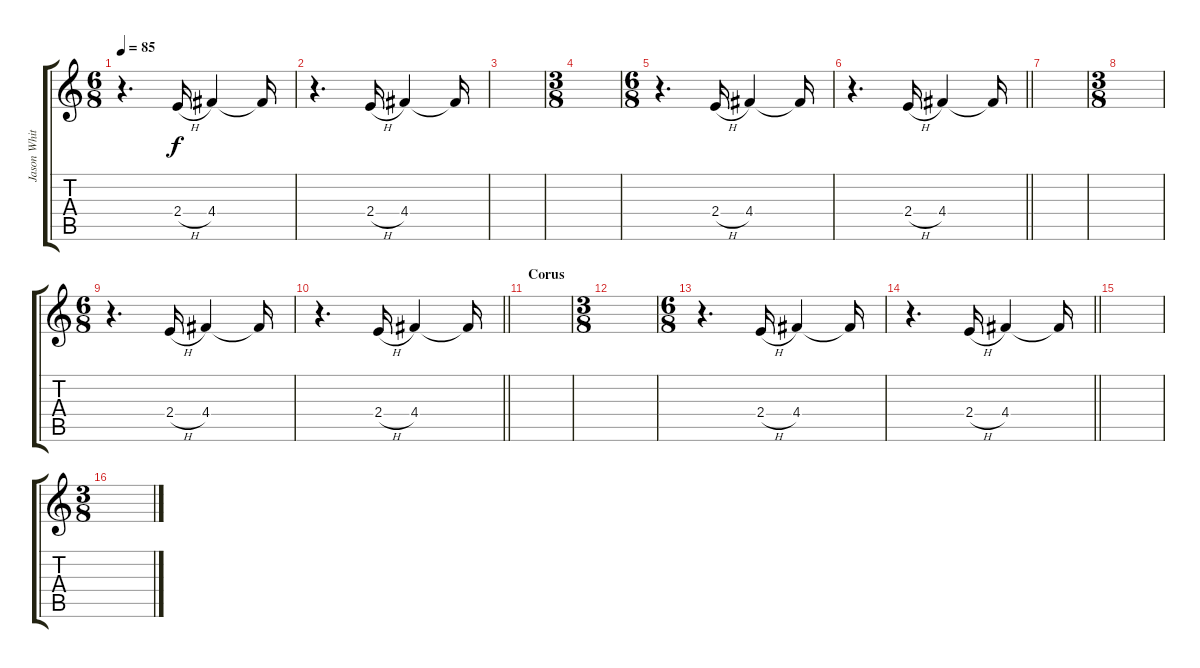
\track ("Jason White" "Jason Whit") {instrument electricguitarclean}
\staff {score tabs}
\tuning (E4 B3 G3 D3 A2 E2) {hide}
\ts (6 8)
\tempo 85
\clef g2
\ks c
r.4{d dy f} 2.4{h}.16 4.4.4 4.4{t}.16 |
r.4{d} 2.4{h}.16 4.4.4 4.4{t}.16 |
|
\ts (3 8)
|
\ts (6 8)
r.4{d} 2.4{h}.16 4.4.4 4.4{t}.16 |
\barLineRight lightlight
r.4{d} 2.4{h}.16 4.4.4 4.4{t}.16 |
|
\ts (3 8)
|
\ts (6 8)
r.4{d} 2.4{h}.16 4.4.4 4.4{t}.16 |
\barLineRight lightlight
r.4{d} 2.4{h}.16 4.4.4 4.4{t}.16 |
\section ("" "Corus")
|
\ts (3 8)
|
\ts (6 8)
r.4{d} 2.4{h}.16 4.4.4 4.4{t}.16 |
\barLineRight lightlight
r.4{d} 2.4{h}.16 4.4.4 4.4{t}.16 |
|
\ts (3 8)
